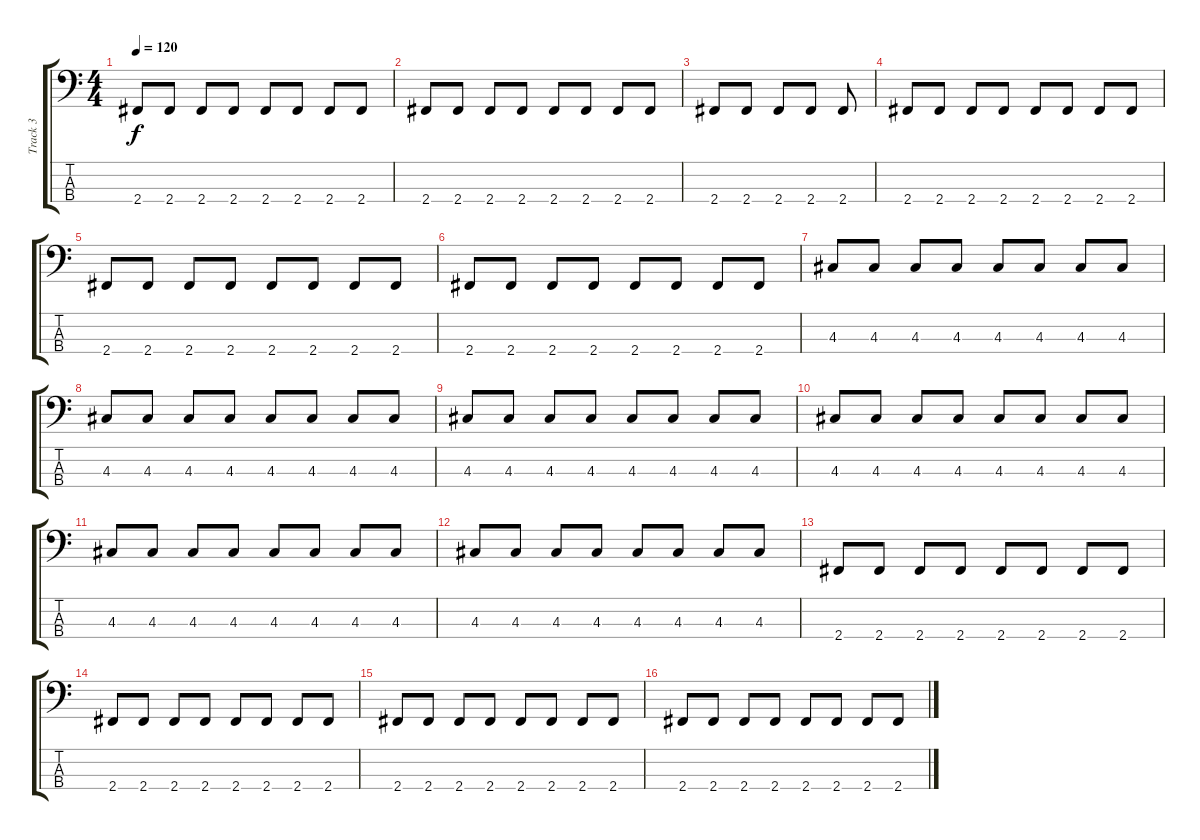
\track ("Track 3" "Track 3") {instrument electricbassfinger}
\staff {score tabs}
\tuning (G2 D2 A1 E1) {hide}
\ts (4 4)
\tempo 120
\clef f4
\ks c
2.4.8{dy f} 2.4.8 2.4.8 2.4.8 2.4.8 2.4.8 2.4.8 2.4.8 |
2.4.8 2.4.8 2.4.8 2.4.8 2.4.8 2.4.8 2.4.8 2.4.8 |
2.4.8 2.4.8 2.4.8 2.4.8 2.4.8 |
2.4.8 2.4.8 2.4.8 2.4.8 2.4.8 2.4.8 2.4.8 2.4.8 |
2.4.8 2.4.8 2.4.8 2.4.8 2.4.8 2.4.8 2.4.8 2.4.8 |
2.4.8 2.4.8 2.4.8 2.4.8 2.4.8 2.4.8 2.4.8 2.4.8 |
4.3.8 4.3.8 4.3.8 4.3.8 4.3.8 4.3.8 4.3.8 4.3.8 |
4.3.8 4.3.8 4.3.8 4.3.8 4.3.8 4.3.8 4.3.8 4.3.8 |
4.3.8 4.3.8 4.3.8 4.3.8 4.3.8 4.3.8 4.3.8 4.3.8 |
4.3.8 4.3.8 4.3.8 4.3.8 4.3.8 4.3.8 4.3.8 4.3.8 |
4.3.8 4.3.8 4.3.8 4.3.8 4.3.8 4.3.8 4.3.8 4.3.8 |
4.3.8 4.3.8 4.3.8 4.3.8 4.3.8 4.3.8 4.3.8 4.3.8 |
2.4.8 2.4.8 2.4.8 2.4.8 2.4.8 2.4.8 2.4.8 2.4.8 |
2.4.8 2.4.8 2.4.8 2.4.8 2.4.8 2.4.8 2.4.8 2.4.8 |
2.4.8 2.4.8 2.4.8 2.4.8 2.4.8 2.4.8 2.4.8 2.4.8 |
2.4.8 2.4.8 2.4.8 2.4.8 2.4.8 2.4.8 2.4.8 2.4.8
